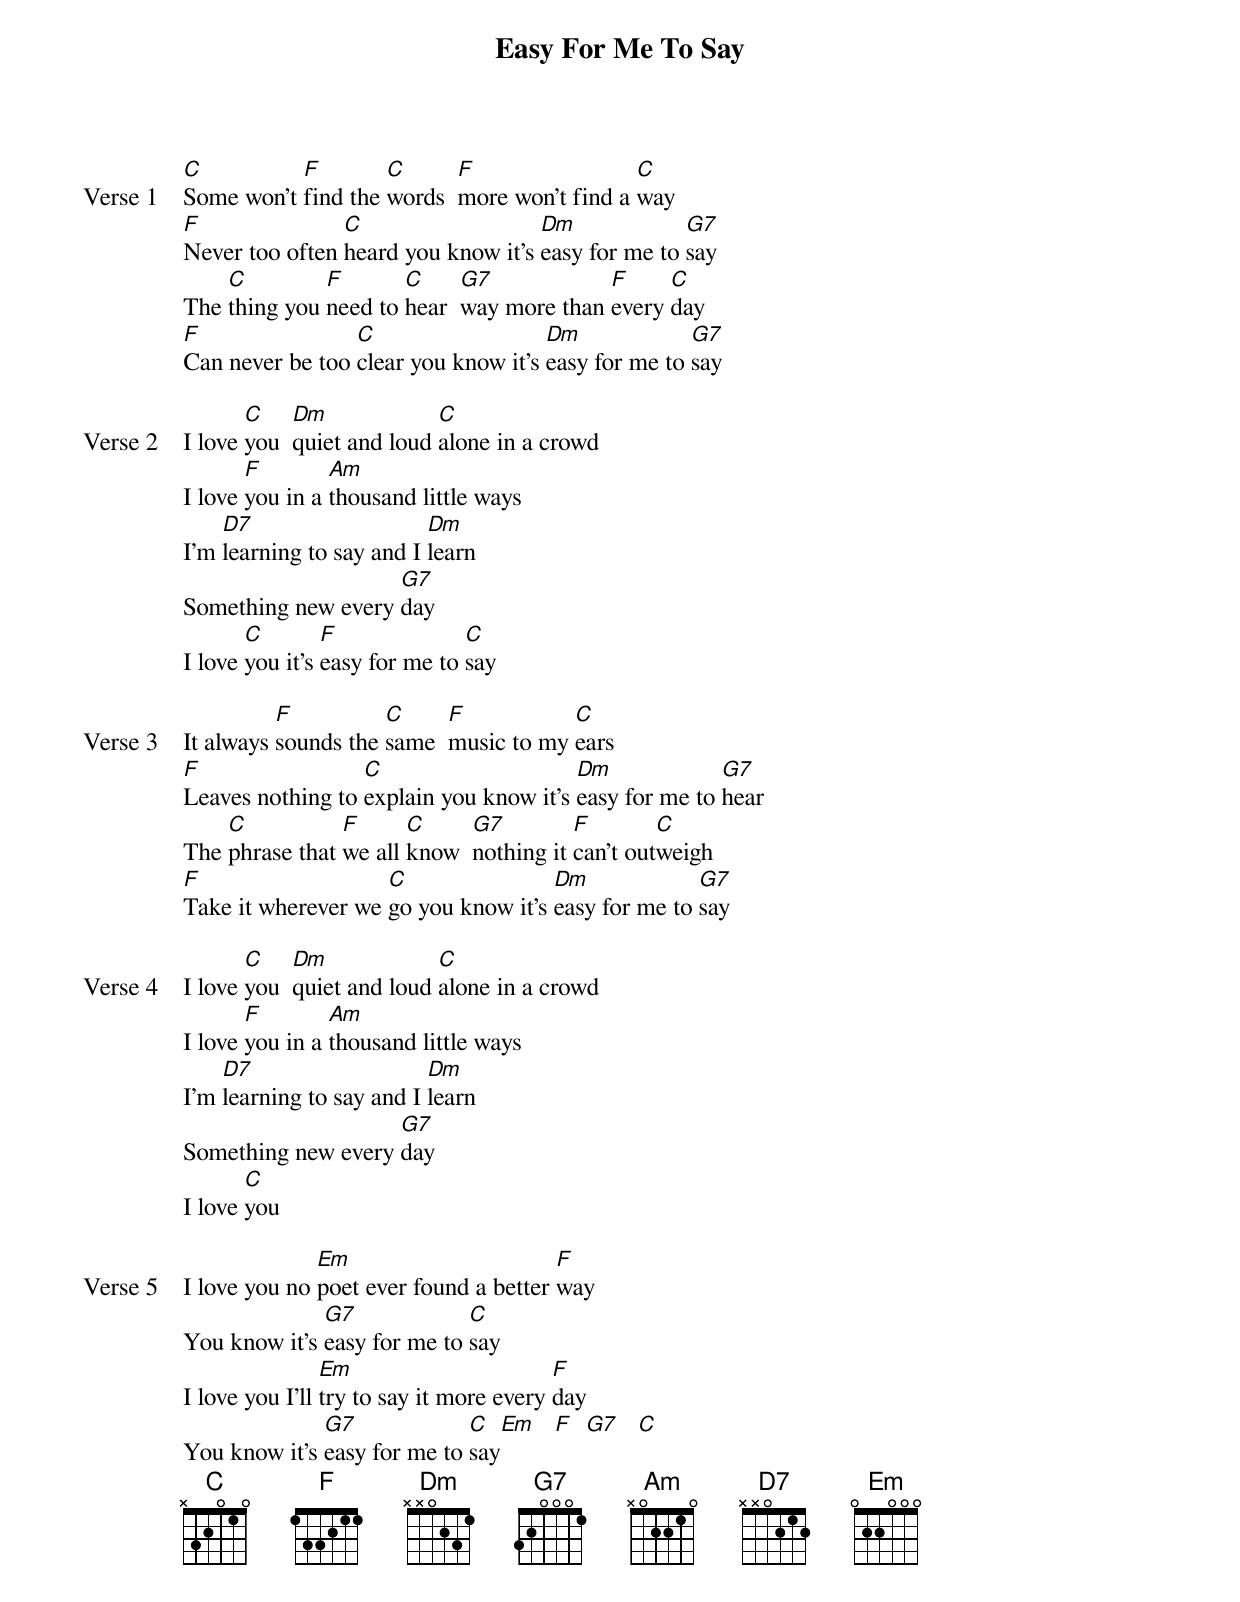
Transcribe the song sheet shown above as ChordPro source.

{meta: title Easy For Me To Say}
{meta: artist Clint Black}
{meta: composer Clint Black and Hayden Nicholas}

{start_of_verse: Verse 1}
[C]Some won't [F]find the [C]words  [F]more won't find a [C]way
[F]Never too often [C]heard you know it's [Dm]easy for me to [G7]say
The [C]thing you [F]need to [C]hear  [G7]way more than [F]every [C]day
[F]Can never be too [C]clear you know it's [Dm]easy for me to [G7]say
{end_of_verse}

{start_of_verse: Verse 2}
I love [C]you  [Dm]quiet and loud [C]alone in a crowd
I love [F]you in a [Am]thousand little ways
I'm [D7]learning to say and I [Dm]learn
Something new every [G7]day
I love [C]you it's [F]easy for me to [C]say
{end_of_verse}

{start_of_verse: Verse 3}
It always [F]sounds the [C]same  [F]music to my [C]ears
[F]Leaves nothing to [C]explain you know it's [Dm]easy for me to [G7]hear
The [C]phrase that [F]we all [C]know  [G7]nothing it [F]can't out[C]weigh
[F]Take it wherever we [C]go you know it's [Dm]easy for me to [G7]say
{end_of_verse}

{start_of_verse: Verse 4}
I love [C]you  [Dm]quiet and loud [C]alone in a crowd
I love [F]you in a [Am]thousand little ways
I'm [D7]learning to say and I [Dm]learn
Something new every [G7]day
I love [C]you
{end_of_verse}

{start_of_verse: Verse 5}
I love you no [Em]poet ever found a better [F]way
You know it's [G7]easy for me to [C]say
I love you I'll [Em]try to say it more every [F]day
You know it's [G7]easy for me to [C]say[Em]   [F]  [G7]   [C]
{end_of_verse}
